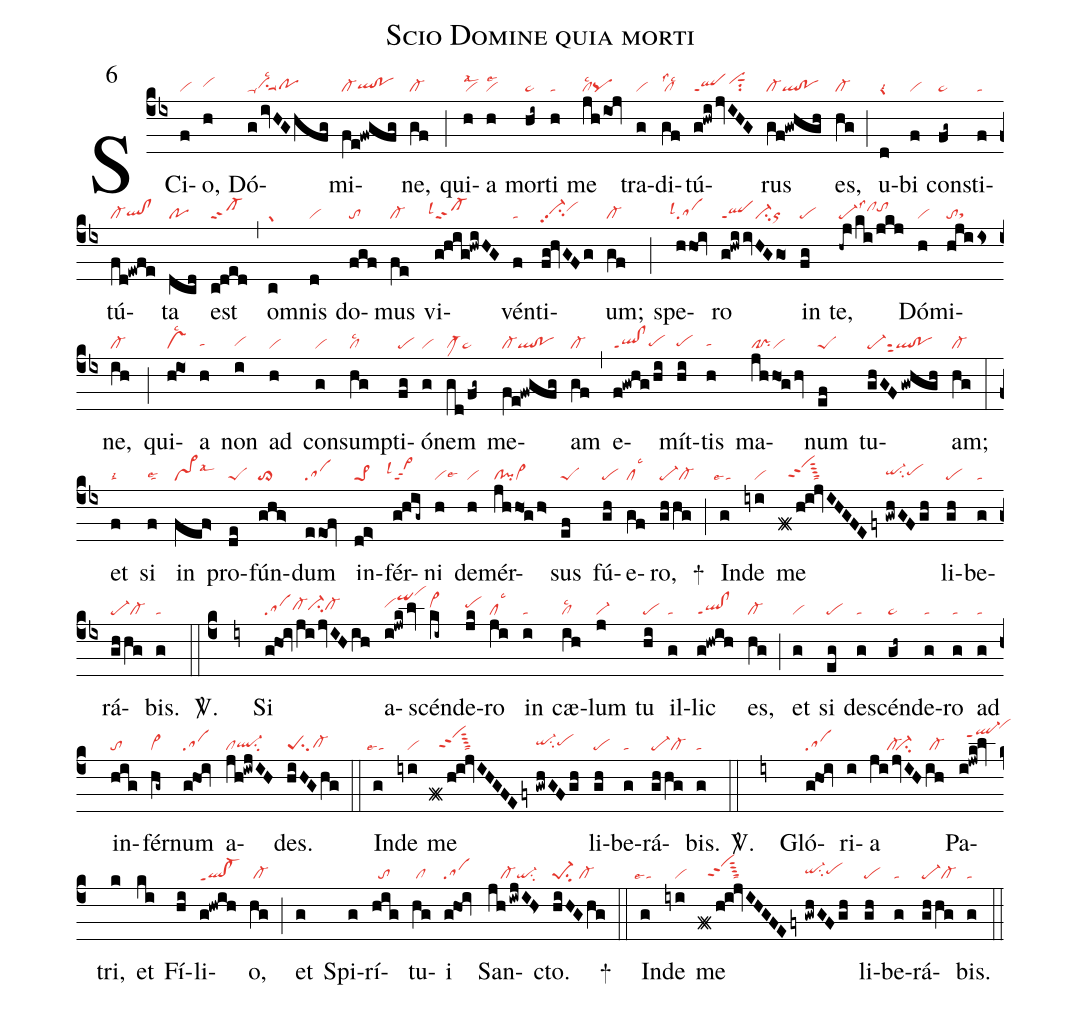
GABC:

name: Scio Domine quia morti;
mode:6;
nabc-lines:1;
%%
(cb4)
SCi(f|vi)o,(h|vihh) Dó(g/ivHGhfg|ta-vihgsu1suu1lsc2pohg)mi(fe!fwgfg|cl-qlhg!pohg)ne,(gf|cl-) (;)
qui(h|vilsal2)a(h|vilse2) mor(hi~|ta>)ti(h|ta) me(jh/iOj|cllsc2pq) tra(g|vi)di(gf|cllss2lsc2)tú(g!hwi/jvIHG|qlppt1vihisut1su2)rus(gf!gwhgh|cl-ql!po) es,(hg|cl-) (;)
u(d|grlsi2)bi(f|vi) con(fg~|ta>)sti(f|ta)tú(fd!ewfe|cl-qlhg!clhg)ta(dcd|po) est(c!ded|cl-ppt2) (,)
om(c|gr)nis(d|vi) do(fgf|to)mus(fe|cl-) vi(g!hig!hwiHG|``cl-ppt2lsl4)vén(f|ta)ti(fg!hvGFg|vi-hhpp2su2vihi)um;(gf|cl-) (;)
spe(hhOi|``salsl4)ro(g!hwiivHGgo1|qlppt1ci-or) in(fg|pe) te,(-hj/ki/jkj|pe-lss3clhitohi) Dó(h|vi)mi(hjiis|tosthg)ne,(ih|cl-) (;)
qui(h!io1|vslsc2)a(h|tahg) non(i|vihg) ad(h|vi) con(g|vi)sum(hg|cllsc2)pti(fg|pe)ó(g|vi)nem(gd/fg~|clM-ta>) me(fe!fwgfg|cl-ql!po)am(gf|cl-) (,)
e(f!gwhg/hi|ql!clppt1pehg)mít(hi|pehg)tis(h|tahg) ma(jhho1g/hv|cl!prvi)num(ef|peS) tu(ghGFgwhgh|pe-sut2ql!po)am;(hg|cl-) (:)
et(f|talsi2) si(f|talse2) in(fef>|vs>lsal6) pro(de|peS)fún(ghg>|to>)dum(eeOf|sa) in(de>|pe>1)fér(g!hig~|``vi>ppt2lsl4)ni(h|vilse6) de(h|vi)mér(jhho1g/h>|cl!pivi>)sus(ef|peS) fú(gh|pe)e(gf|cllsc3)ro,(ghhg|pe-cl-) +(;)
In(g|``talse1)de(iyi|///vi) me(f#h!i!jvIHGFEfy|///vihkppt2sut4``ta|gwhGFgh|qi-hhsu2pehh) li(gh|pe)be(g|ta)rá(ghhg|pe-cl-)bis.(g|ta) <sp>V/</sp>.(::c4)
(iy) Si(g!hOi/ji/jvIHih|sacl-hhci-hhcl-hh) a(i!jwk/lv|vihiqihlvihn)scén(ki~|vi>hi)de(jk|pehi)ro(ji|cllsc3) in(i|ta) cæ(ih|cllsc2)lum(j|vi-) tu(hi|pe) il(g|ta)lic(g!hwih|ql!clppt1) es,(hg|cl-) (;)
et(g|vi) si(eg|pe) de(g|ta)scén(gh~|ta>)de(g|ta)ro(g|ta) ad(g|ta) in(hig|to)fér(hg~|vi>)num(g!hOi|sa) a(jh!iwjIH|clql-hgsu2)des.(hiHGhg|peSsu2cl-hg) (::)
In(g|``talse1)de(iyi|///vi) me(f#h!i!jvIHGFEfy|///vihkppt2sut4``ta|gwhGFgh|qi-hhsu2pehh) li(gh|pe)be(g|ta)rá(ghhg|pe-cl-)bis.(g|ta) <sp>V/</sp>.(::)
(iy) Gló(ghOi|sa)ri(i)a(ji|/////cl-|jvIH|/ci-|ih|/cl-) Pa(i!jwk!lv|//ql-hkppt1`vihp)tri,(k) et(ki) Fí(hi)li(g!hwih|qlhe!cl-heppt1)o,(hg|/cl-) (;)
et(g) Spi(g)rí(hig|//to)tu(hg|/cl)i(ghOi|sa) San(jhiwjIH>|////cl-qi-su2)cto.(hiHGhg|pe-1su2/cl-) +(::)
In(g|``talse1)de(iyi|///vi) me(f#h!i!jvIHGFEfy|///vihkppt2sut4``ta|gwhGFgh|qi-hhsu2pehh) li(gh|pe)be(g|ta)rá(ghhg|pe-cl-)bis.(g|ta) (::)
